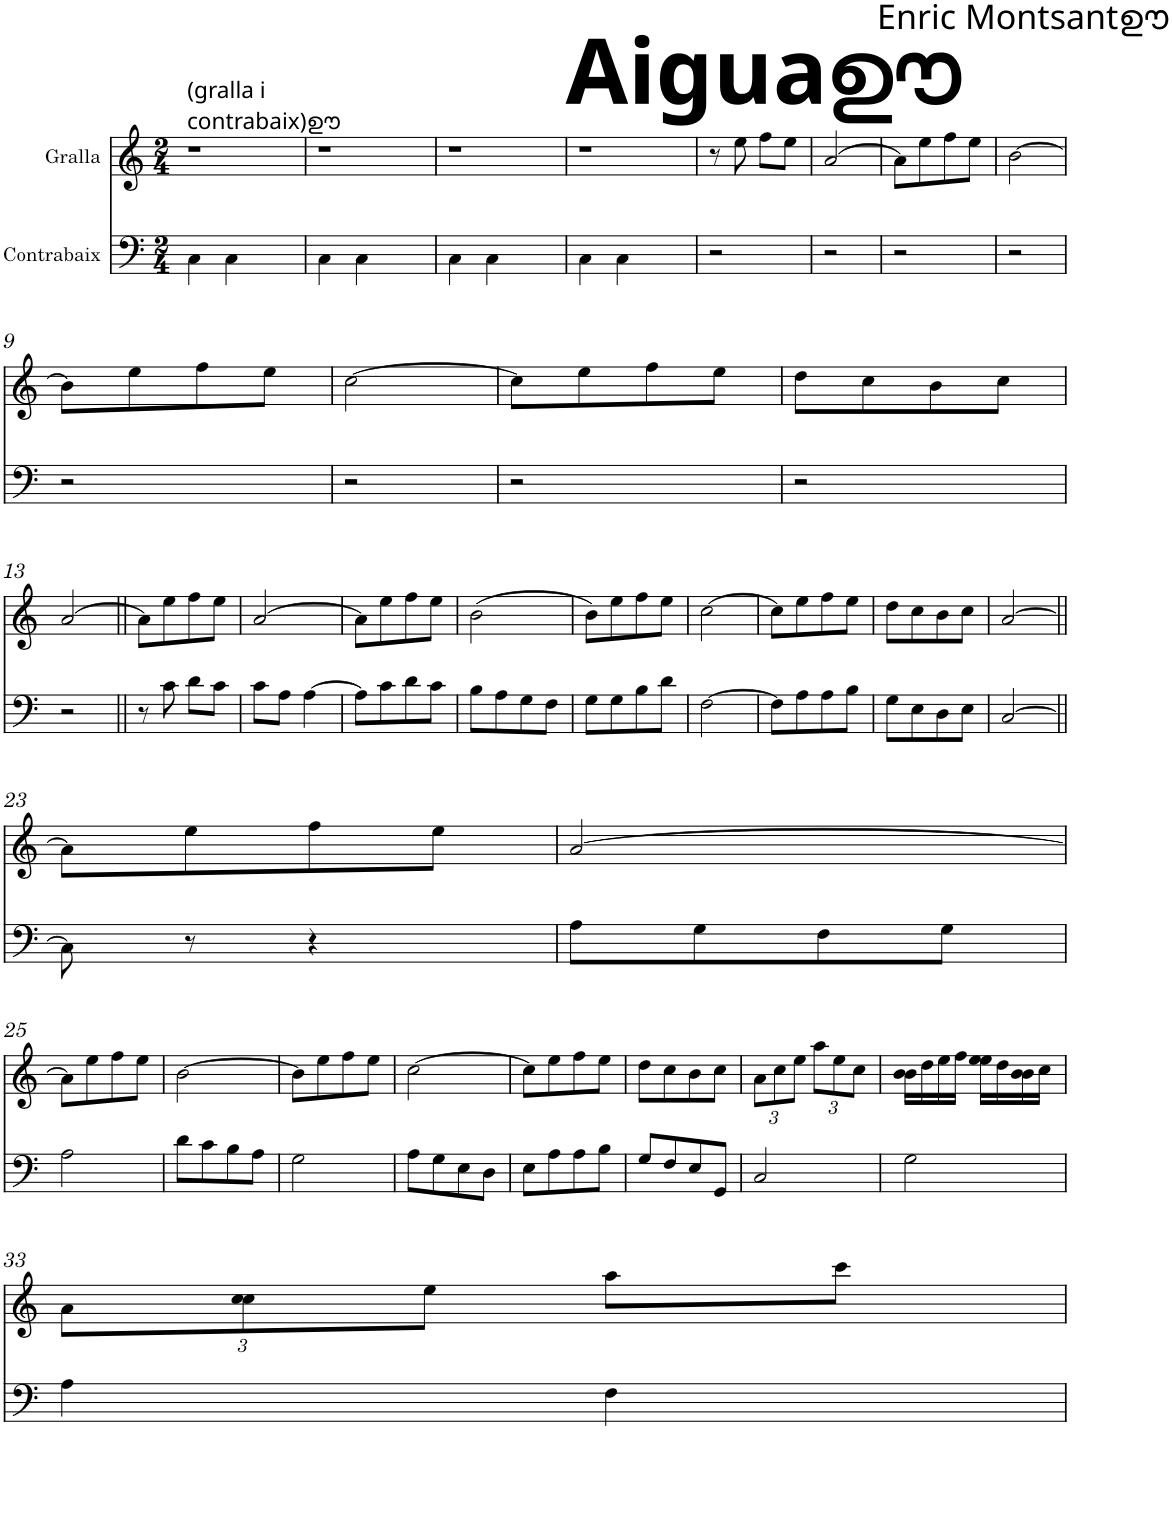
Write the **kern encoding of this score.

**kern	**kern
*part2	*part1
*staff2	*staff1
*I"Contrabaix	*I"Gralla
*I'Cb	*
*clefF4	*clefG2
*Trd7c12	*
*k[]	*k[]
*M2/4	*M2/4
=1	=1
*^	*
!	!	!LO:TX:a:t=(gralla i
!	!	!LO:TX:a:t=contrabaix)ഊ
2ryy	4C\	2r
.	4C\	.
=2	=2	=2
2ryy	4C\	2r
.	4C\	.
=3	=3	=3
2ryy	4C\	2r
.	4C\	.
2ryy	2ryy	2ryy
!	!	!LO:TX:a:B:t=Aiguaഊ
=4	=4	=4
2ryy	4C\	2r
.	4C\	.
*v	*v	*
=5	=5
2r	8r
.	8ee\
.	8ff\L
.	8ee\J
=6	=6
2r	[2a/
!	!LO:TX:a:t=Enric Montsantഊ
=7	=7
2r	8a\L]
.	8ee\
.	8ff\
.	8ee\J
=8	=8
2r	[2b\
!!LO:LB:g=z
=9	=9
2r	8b\L]
.	8ee\
.	8ff\
.	8ee\J
=10	=10
2r	[2cc\
=11	=11
2r	8cc\L]
.	8ee\
.	8ff\
.	8ee\J
=12	=12
2r	8dd\L
.	8cc\
.	8b\
.	8cc\J
!!LO:LB:g=z
=13	=13
2r	[2a/
=14||	=14||
8r	8a\L]
8c\	8ee\
8d\L	8ff\
8c\J	8ee\J
=15	=15
8c\L	[2a/
8A\J	.
[4A\	.
=16	=16
8A\L]	8a\L]
8c\	8ee\
8d\	8ff\
8c\J	8ee\J
=17	=17
8B\L	(>2b\
8A\	.
8G\	.
8F\J	.
=18	=18
8G\L	8b\L)
8G\	8ee\
8B\	8ff\
8d\J	8ee\J
=19	=19
[2F\	[2cc\
=20	=20
8F\L]	8cc\L]
8A\	8ee\
8A\	8ff\
8B\J	8ee\J
=21	=21
8G\L	8dd\L
8E\	8cc\
8D\	8b\
8E\J	8cc\J
=22	=22
[2C/	[2a/
!!LO:LB:g=z
=23||	=23||
8C\]	8a\L]
8r	8ee\
4r	8ff\
.	8ee\J
=24	=24
8A\L	[2a/
8G\	.
8F\	.
8G\J	.
!!LO:LB:g=z
=25	=25
2A\	8a\L]
.	8ee\
.	8ff\
.	8ee\J
=26	=26
8d\L	[2b\
8c\	.
8B\	.
8A\J	.
=27	=27
2G\	8b\L]
.	8ee\
.	8ff\
.	8ee\J
=28	=28
8A\L	[2cc\
8G\	.
8E\	.
8D\J	.
=29	=29
8E\L	8cc\L]
8A\	8ee\
8A\	8ff\
8B\J	8ee\J
=30	=30
8G/L	8dd\L
8F/	8cc\
8E/	8b\
8GG/J	8cc\J
=31	=31
*	*Xbrackettup
2C/	12a\L
.	12cc\
.	12ee\J
.	12aa\L
.	12ee\
.	12cc\J
=32	=32
2G\	16b\ 16b\LL
.	16dd\
.	16ee\
.	16ff\JJ
.	16ee\ 16ee\LL
.	16dd\
.	16b\ 16b\
.	16cc\JJ
!!LO:LB:g=z
=33	=33
4A\	12a\L
.	12cc\ 12cc\
.	12ee\J
4F\	8aa\L
.	8ccc\J
=	=
*-	*-
